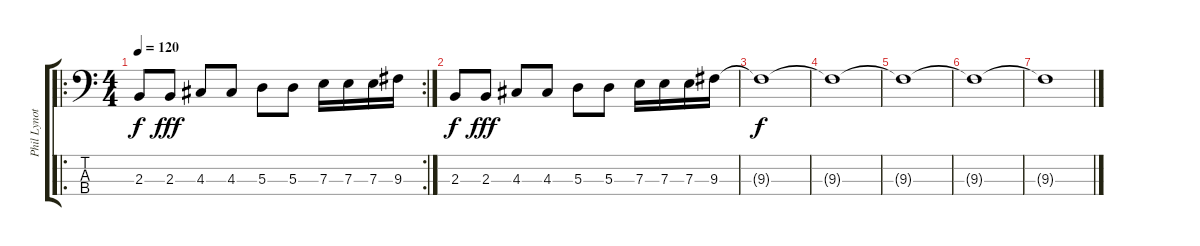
\track ("Phil Lynott" "Phil Lynot") {instrument slapbass2}
\staff {score tabs}
\tuning (G2 D2 A1 E1) {hide}
\ro
\rc 2
\ts (4 4)
\tempo 120
\clef f4
\ks c
2.3.8{dy f} 2.3.8{dy fff} 4.3.8 4.3.8 5.3.8 5.3.8 7.3.16 7.3.16 7.3.16 9.3.16 |
2.3.8{dy f} 2.3.8{dy fff} 4.3.8 4.3.8 5.3.8 5.3.8 7.3.16 7.3.16 7.3.16 9.3.16 |
9.3{t}.1{dy f} |
9.3{t}.1 |
9.3{t}.1 |
9.3{t}.1 |
9.3{t}.1
